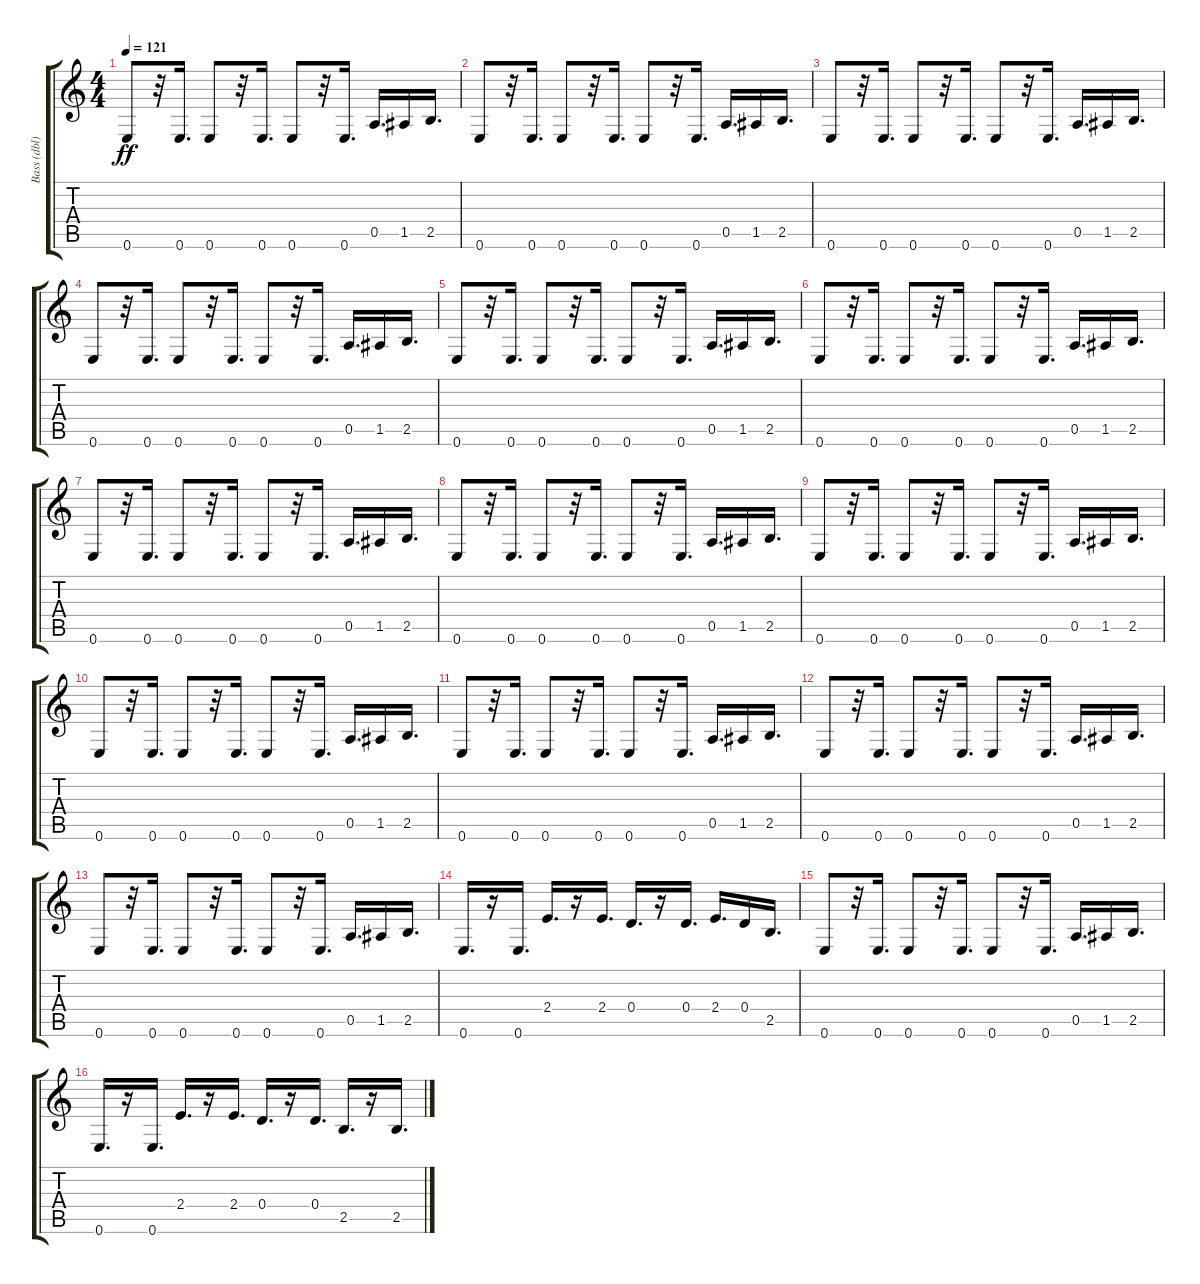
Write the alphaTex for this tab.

\track ("Bass (dbl)" "Bass (dbl)") {instrument acousticbass}
\staff {score tabs}
\tuning (E4 B3 G3 D3 A2 E2) {hide}
\ts (4 4)
\tempo 121
\clef g2
\ks c
0.6.8{dy ff} r.32 0.6.16{d} 0.6.8 r.32 0.6.16{d} 0.6.8 r.32 0.6.16{d} 0.5.16{d} 1.5.16 2.5.16{d} |
0.6.8 r.32 0.6.16{d} 0.6.8 r.32 0.6.16{d} 0.6.8 r.32 0.6.16{d} 0.5.16{d} 1.5.16 2.5.16{d} |
0.6.8 r.32 0.6.16{d} 0.6.8 r.32 0.6.16{d} 0.6.8 r.32 0.6.16{d} 0.5.16{d} 1.5.16 2.5.16{d} |
0.6.8 r.32 0.6.16{d} 0.6.8 r.32 0.6.16{d} 0.6.8 r.32 0.6.16{d} 0.5.16{d} 1.5.16 2.5.16{d} |
0.6.8 r.32 0.6.16{d} 0.6.8 r.32 0.6.16{d} 0.6.8 r.32 0.6.16{d} 0.5.16{d} 1.5.16 2.5.16{d} |
0.6.8 r.32 0.6.16{d} 0.6.8 r.32 0.6.16{d} 0.6.8 r.32 0.6.16{d} 0.5.16{d} 1.5.16 2.5.16{d} |
0.6.8 r.32 0.6.16{d} 0.6.8 r.32 0.6.16{d} 0.6.8 r.32 0.6.16{d} 0.5.16{d} 1.5.16 2.5.16{d} |
0.6.8 r.32 0.6.16{d} 0.6.8 r.32 0.6.16{d} 0.6.8 r.32 0.6.16{d} 0.5.16{d} 1.5.16 2.5.16{d} |
0.6.8 r.32 0.6.16{d} 0.6.8 r.32 0.6.16{d} 0.6.8 r.32 0.6.16{d} 0.5.16{d} 1.5.16 2.5.16{d} |
0.6.8 r.32 0.6.16{d} 0.6.8 r.32 0.6.16{d} 0.6.8 r.32 0.6.16{d} 0.5.16{d} 1.5.16 2.5.16{d} |
0.6.8 r.32 0.6.16{d} 0.6.8 r.32 0.6.16{d} 0.6.8 r.32 0.6.16{d} 0.5.16{d} 1.5.16 2.5.16{d} |
0.6.8 r.32 0.6.16{d} 0.6.8 r.32 0.6.16{d} 0.6.8 r.32 0.6.16{d} 0.5.16{d} 1.5.16 2.5.16{d} |
0.6.8 r.32 0.6.16{d} 0.6.8 r.32 0.6.16{d} 0.6.8 r.32 0.6.16{d} 0.5.16{d} 1.5.16 2.5.16{d} |
0.6.16{d} r.16 0.6.16{d} 2.4.16{d} r.16 2.4.16{d} 0.4.16{d} r.16 0.4.16{d} 2.4.16{d} 0.4.16 2.5.16{d} |
0.6.8 r.32 0.6.16{d} 0.6.8 r.32 0.6.16{d} 0.6.8 r.32 0.6.16{d} 0.5.16{d} 1.5.16 2.5.16{d} |
0.6.16{d} r.16 0.6.16{d} 2.4.16{d} r.16 2.4.16{d} 0.4.16{d} r.16 0.4.16{d} 2.5.16{d} r.16 2.5.16{d}
